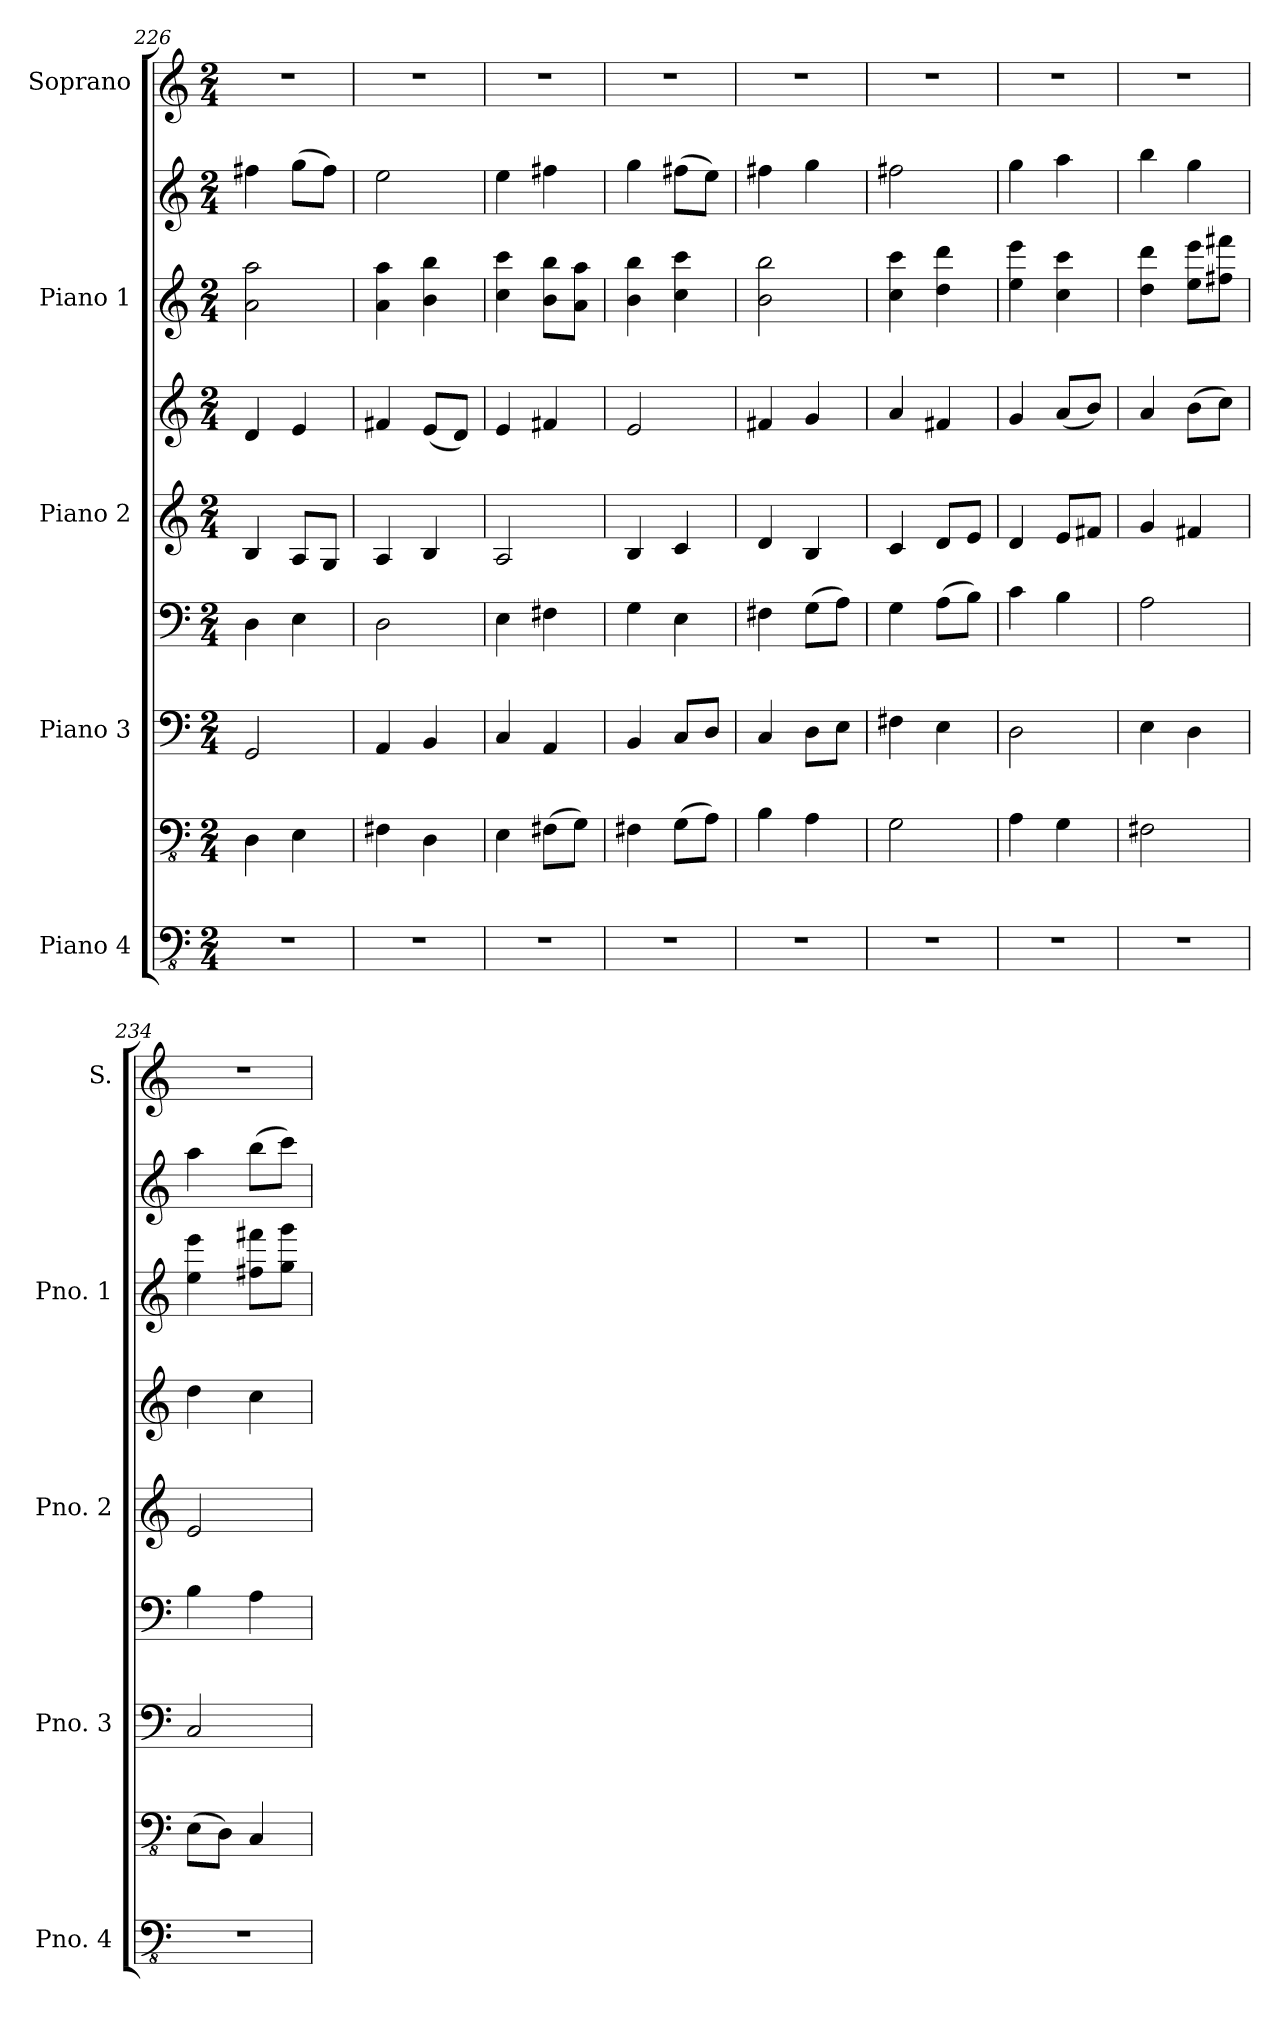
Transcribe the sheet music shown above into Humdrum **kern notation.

**kern	**kern	**kern	**kern	**kern	**kern	**kern	**kern	**kern
*part5	*part5	*part4	*part4	*part3	*part3	*part2	*part2	*part1
*staff9	*staff8	*staff7	*staff6	*staff5	*staff4	*staff3	*staff2	*staff1
*I"Piano 4	*	*I"Piano 3	*	*I"Piano 2	*	*I"Piano 1	*	*I"Soprano
*I'Pno. 4	*	*I'Pno. 3	*	*I'Pno. 2	*	*I'Pno. 1	*	*I'S.
*clefFv4	*clefFv4	*clefF4	*clefF4	*clefG2	*clefG2	*clefG2	*clefG2	*clefG2
*k[]	*k[]	*k[]	*k[]	*k[]	*k[]	*k[]	*k[]	*k[]
*M2/4	*M2/4	*M2/4	*M2/4	*M2/4	*M2/4	*M2/4	*M2/4	*M2/4
=226	=226	=226	=226	=226	=226	=226	=226	=226
2r	4DD\	2GG/	4D\	4B/	4d/	2a\ 2aa\	4ff#X\	2r
.	4EE\	.	4E\	8A/L	4e/	.	(>8gg\L	.
.	.	.	.	8G/J	.	.	8ff#\J)	.
=227	=227	=227	=227	=227	=227	=227	=227	=227
2r	4FF#X\	4AA/	2D\	4A/	4f#X/	4a\ 4aa\	2ee\	2r
.	4DD\	4BB/	.	4B/	(<8e/L	4b\ 4bb\	.	.
.	.	.	.	.	8d/J)	.	.	.
=228	=228	=228	=228	=228	=228	=228	=228	=228
2r	4EE\	4C/	4E\	2A/	4e/	4cc\ 4ccc\	4ee\	2r
.	(>8FF#X\L	4AA/	4F#X\	.	4f#X/	8b\ 8bb\L	4ff#X\	.
.	8GG\J)	.	.	.	.	8a\ 8aa\J	.	.
=229	=229	=229	=229	=229	=229	=229	=229	=229
2r	4FF#X\	4BB/	4G\	4B/	2e/	4b\ 4bb\	4gg\	2r
.	(>8GG\L	8C/L	4E\	4c/	.	4cc\ 4ccc\	(>8ff#X\L	.
.	8AA\J)	8D/J	.	.	.	.	8ee\J)	.
=230	=230	=230	=230	=230	=230	=230	=230	=230
2r	4BB\	4C/	4F#X\	4d/	4f#X/	2b\ 2bb\	4ff#X\	2r
.	4AA\	8D\L	(>8G\L	4B/	4g/	.	4gg\	.
.	.	8E\J	8A\J)	.	.	.	.	.
=231	=231	=231	=231	=231	=231	=231	=231	=231
2r	2GG\	4F#X\	4G\	4c/	4a/	4cc\ 4ccc\	2ff#X\	2r
.	.	4E\	(>8A\L	8d/L	4f#X/	4dd\ 4ddd\	.	.
.	.	.	8B\J)	8e/J	.	.	.	.
=232	=232	=232	=232	=232	=232	=232	=232	=232
2r	4AA\	2D\	4c\	4d/	4g/	4ee\ 4eee\	4gg\	2r
.	4GG\	.	4B\	8e/L	(<8a/L	4cc\ 4ccc\	4aa\	.
.	.	.	.	8f#X/J	8b/J)	.	.	.
=233	=233	=233	=233	=233	=233	=233	=233	=233
2r	2FF#X\	4E\	2A\	4g/	4a/	4dd\ 4ddd\	4bb\	2r
.	.	4D\	.	4f#X/	(>8b\L	8ee\ 8eee\L	4gg\	.
.	.	.	.	.	8cc\J)	8ff#X\ 8fff#X\J	.	.
=234	=234	=234	=234	=234	=234	=234	=234	=234
2r	(>8EE\L	2C/	4B\	2e/	4dd\	4ee\ 4eee\	4aa\	2r
.	8DD\J)	.	.	.	.	.	.	.
.	4CC/	.	4A\	.	4cc\	8ff#X\ 8fff#X\L	(>8bb\L	.
.	.	.	.	.	.	8gg\ 8ggg\J	8ccc\J)	.
=	=	=	=	=	=	=	=	=
*-	*-	*-	*-	*-	*-	*-	*-	*-
